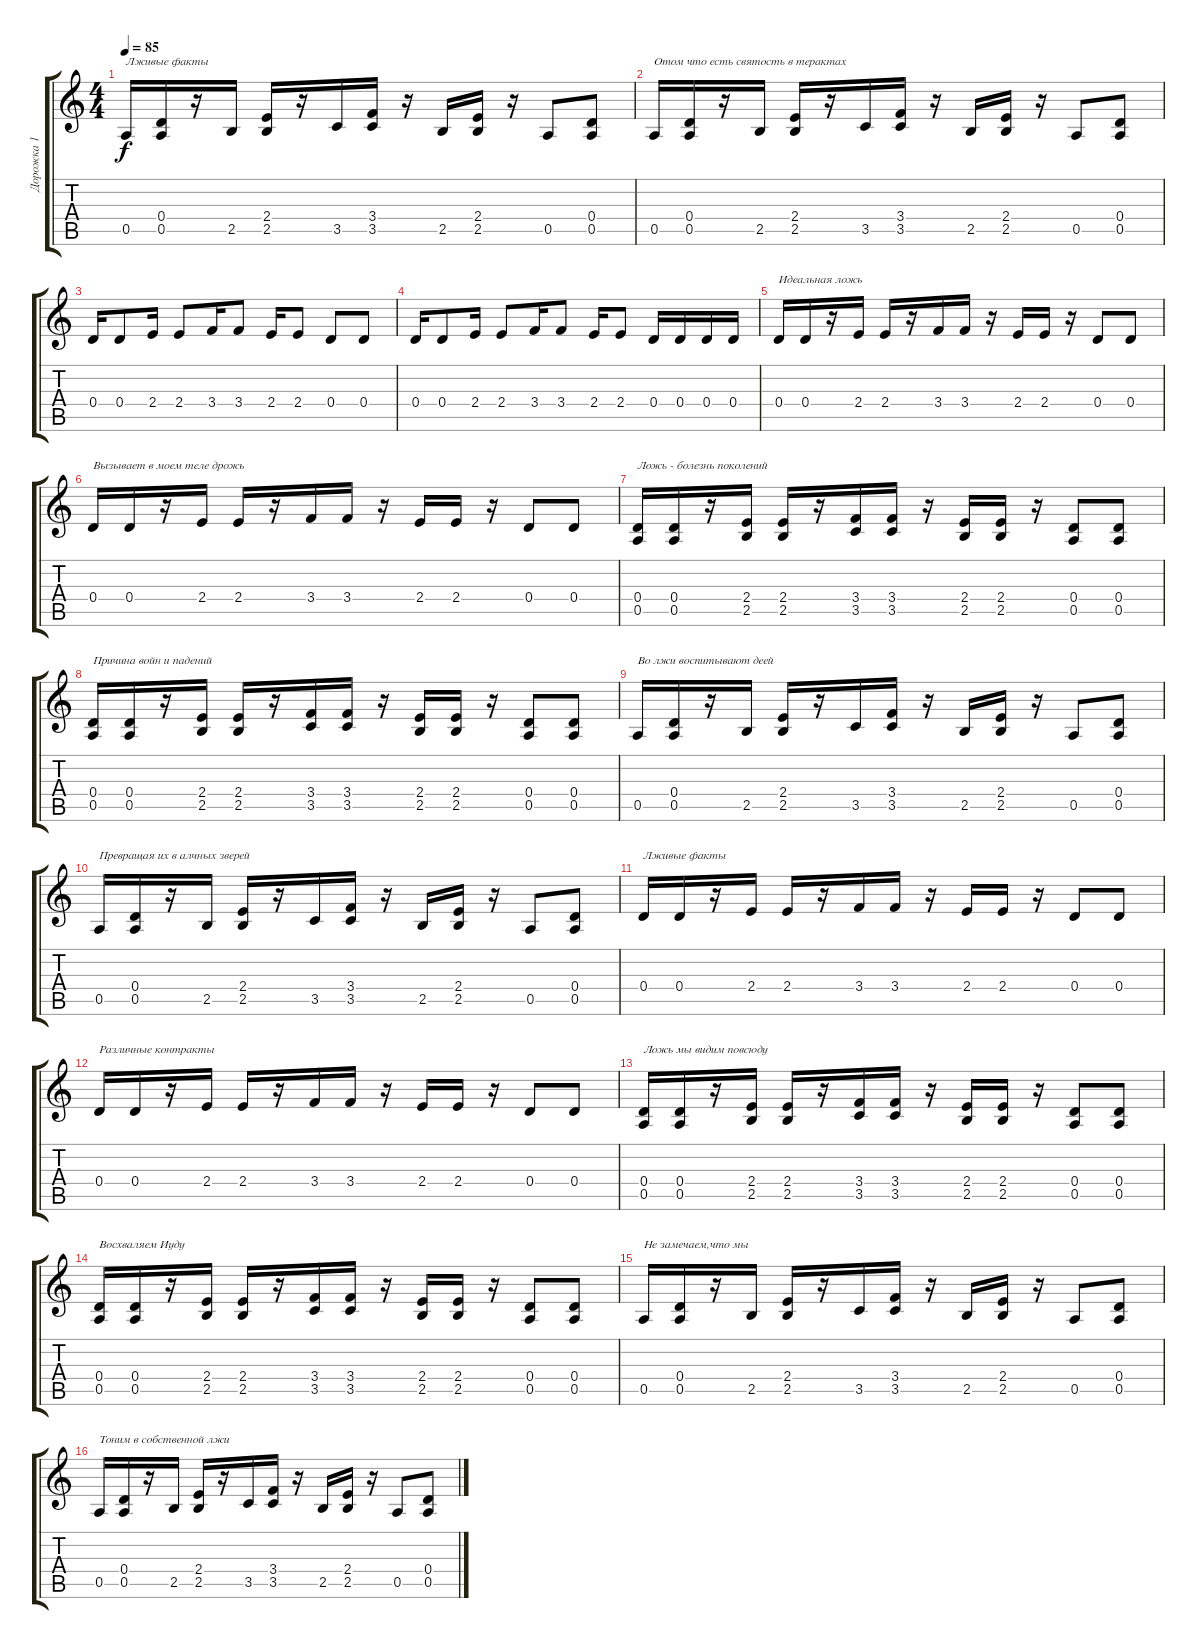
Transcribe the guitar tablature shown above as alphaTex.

\track ("Дорожка 1" "Дорожка 1") {instrument acousticguitarsteel}
\staff {score tabs}
\tuning (E4 B3 G3 D3 A2 E2) {hide}
\ts (4 4)
\tempo 85
\clef g2
\ks c
0.5.16{txt "Лживые факты" dy f} (0.4 0.5).16 r.16 2.5.16 (2.4 2.5).16 r.16 3.5.16 (3.4 3.5).16 r.16 2.5.16 (2.4 2.5).16 r.16 0.5.8 (0.4 0.5).8 |
0.5.16{txt "Отом что есть святость в терактах"} (0.4 0.5).16 r.16 2.5.16 (2.4 2.5).16 r.16 3.5.16 (3.4 3.5).16 r.16 2.5.16 (2.4 2.5).16 r.16 0.5.8 (0.4 0.5).8 |
0.4.16 0.4.8 2.4.16 2.4.8 3.4.16 3.4.8 2.4.16 2.4.8 0.4.8 0.4.8 |
0.4.16 0.4.8 2.4.16 2.4.8 3.4.16 3.4.8 2.4.16 2.4.8 0.4.16 0.4.16 0.4.16 0.4.16 |
0.4.16{txt "Идеальная ложь"} 0.4.16 r.16 2.4.16 2.4.16 r.16 3.4.16 3.4.16 r.16 2.4.16 2.4.16 r.16 0.4.8 0.4.8 |
0.4.16{txt "Вызывает в моем теле дрожь"} 0.4.16 r.16 2.4.16 2.4.16 r.16 3.4.16 3.4.16 r.16 2.4.16 2.4.16 r.16 0.4.8 0.4.8 |
(0.4 0.5).16{txt "Ложь - болезнь поколений"} (0.4 0.5).16 r.16 (2.4 2.5).16 (2.4 2.5).16 r.16 (3.4 3.5).16 (3.4 3.5).16 r.16 (2.4 2.5).16 (2.4 2.5).16 r.16 (0.4 0.5).8 (0.4 0.5).8 |
(0.4 0.5).16{txt "Причина войн и падений"} (0.4 0.5).16 r.16 (2.4 2.5).16 (2.4 2.5).16 r.16 (3.4 3.5).16 (3.4 3.5).16 r.16 (2.4 2.5).16 (2.4 2.5).16 r.16 (0.4 0.5).8 (0.4 0.5).8 |
0.5.16{txt "Во лжи воспитывают деей"} (0.4 0.5).16 r.16 2.5.16 (2.4 2.5).16 r.16 3.5.16 (3.4 3.5).16 r.16 2.5.16 (2.4 2.5).16 r.16 0.5.8 (0.4 0.5).8 |
0.5.16{txt "Превращая их в алчных зверей"} (0.4 0.5).16 r.16 2.5.16 (2.4 2.5).16 r.16 3.5.16 (3.4 3.5).16 r.16 2.5.16 (2.4 2.5).16 r.16 0.5.8 (0.4 0.5).8 |
0.4.16{txt "Лживые факты"} 0.4.16 r.16 2.4.16 2.4.16 r.16 3.4.16 3.4.16 r.16 2.4.16 2.4.16 r.16 0.4.8 0.4.8 |
0.4.16{txt "Различные контракты"} 0.4.16 r.16 2.4.16 2.4.16 r.16 3.4.16 3.4.16 r.16 2.4.16 2.4.16 r.16 0.4.8 0.4.8 |
(0.4 0.5).16{txt "Ложь мы видим повсюду"} (0.4 0.5).16 r.16 (2.4 2.5).16 (2.4 2.5).16 r.16 (3.4 3.5).16 (3.4 3.5).16 r.16 (2.4 2.5).16 (2.4 2.5).16 r.16 (0.4 0.5).8 (0.4 0.5).8 |
(0.4 0.5).16{txt "Восхваляем Иуду"} (0.4 0.5).16 r.16 (2.4 2.5).16 (2.4 2.5).16 r.16 (3.4 3.5).16 (3.4 3.5).16 r.16 (2.4 2.5).16 (2.4 2.5).16 r.16 (0.4 0.5).8 (0.4 0.5).8 |
0.5.16{txt "Не замечаем,что мы"} (0.4 0.5).16 r.16 2.5.16 (2.4 2.5).16 r.16 3.5.16 (3.4 3.5).16 r.16 2.5.16 (2.4 2.5).16 r.16 0.5.8 (0.4 0.5).8 |
0.5.16{txt "Тоним в собственной лжи"} (0.4 0.5).16 r.16 2.5.16 (2.4 2.5).16 r.16 3.5.16 (3.4 3.5).16 r.16 2.5.16 (2.4 2.5).16 r.16 0.5.8 (0.4 0.5).8
